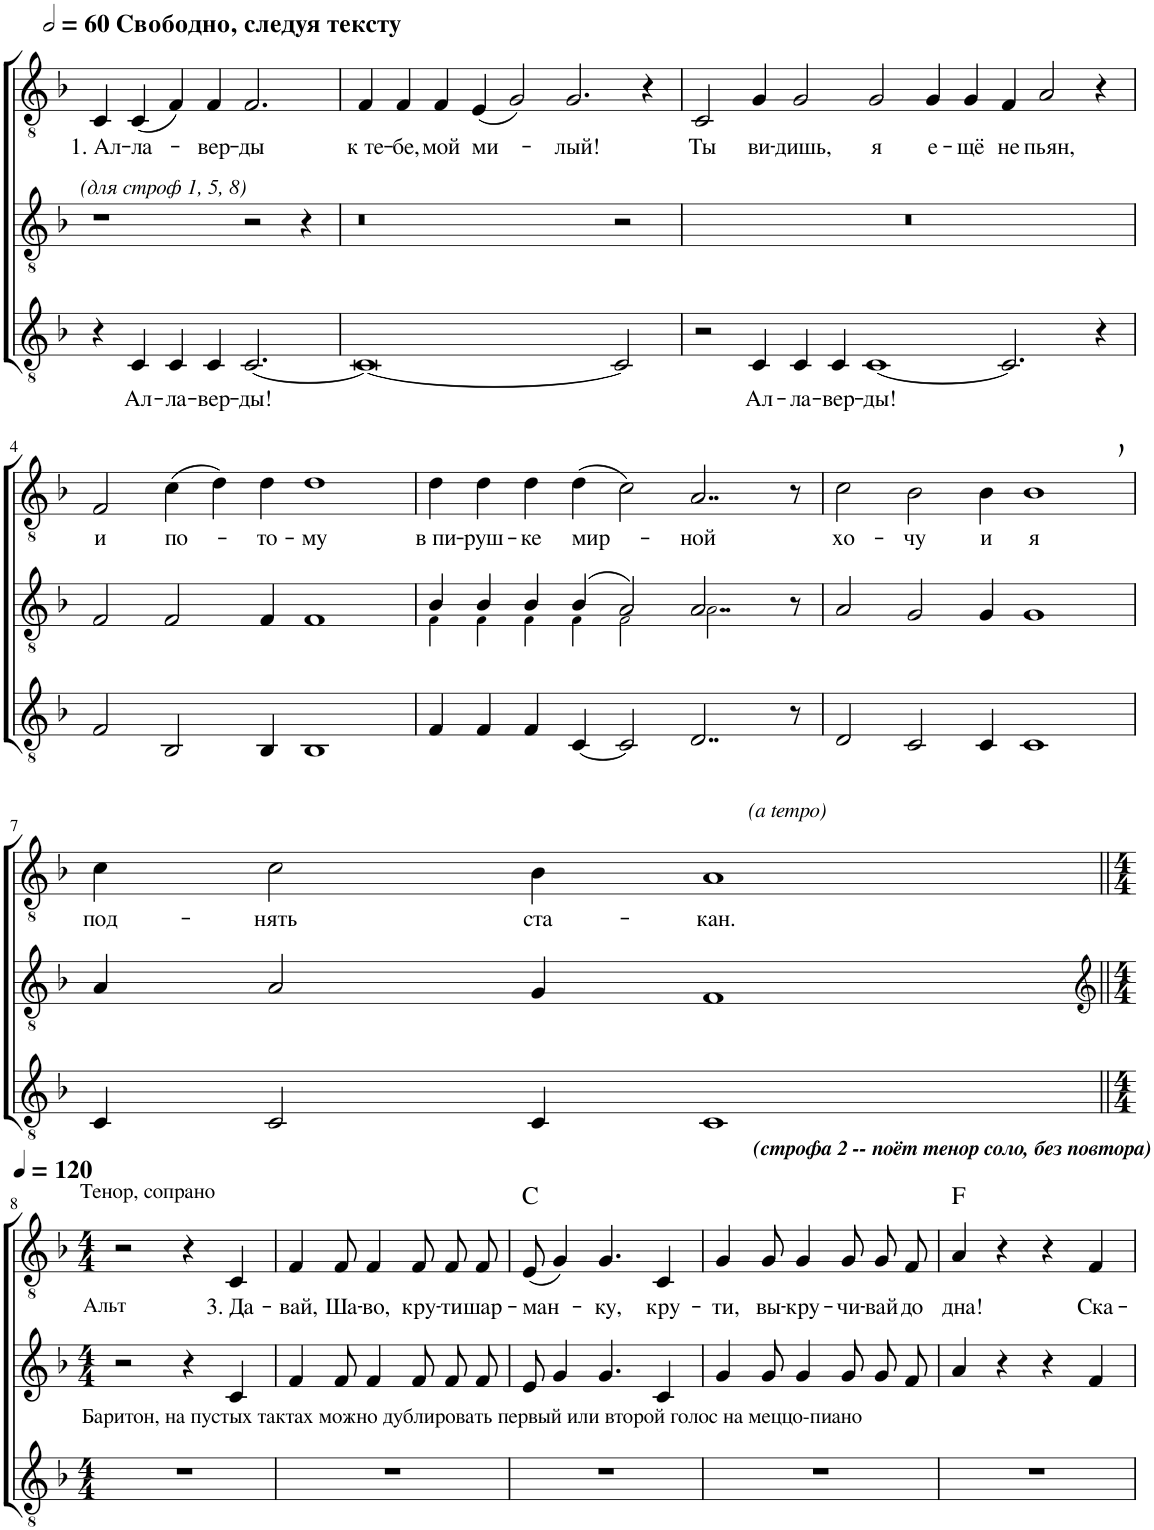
**kern	**text	**kern	**kern	**text	**harte
*part3	*part3	*part2	*part1	*part1	*part1
*staff3	*staff3	*staff2	*staff1	*staff1	*
*I"Голос	*	*I"Голос	*I"Голос	*	*
*clefGv2	*	*clefGv2	*clefGv2	*	*
*Trd4c7	*	*	*	*	*
*k[b-]	*	*k[b-]	*k[b-]	*	*
*M8/4	*	*M8/4	*M8/4	*	*
*MM120	*	*MM120	*MM120	*	*
=1	=1	=1	=1	=1	=1
!	!	!	!LO:TX:a:B:t=Свободно, следуя тексту	!	!
!	!	!	!LO:TX:b:i:t=(для строф 1, 5, 8)	!	!
!	!	!	!	!LO:LY:b	!
4r	.	1r	4C/	1. Ал-	.
!	!LO:LY:b	!	!	!LO:LY:b	!
4C/	Ал-	.	(4C/	-ла-	.
!	!LO:LY:b	!	!	!	!
4C/	-ла-	.	4F/)	.	.
!	!LO:LY:b	!	!	!LO:LY:b	!
4C/	-вер-	.	4F/	-вер-	.
!	!LO:LY:b	!	!	!LO:LY:b	!
[2.C/	-ды!	2r	2.F/	-ды	.
.	.	4r	.	.	.
=2	=2	=2	=2	=2	=2
!	!	!	!	!LO:LY:b	!
0C_	.	0r	4F/	к те-	.
!	!	!	!	!LO:LY:b	!
.	.	.	4F/	-бе,	.
!	!	!	!	!LO:LY:b	!
.	.	.	4F/	мой	.
!	!	!	!	!LO:LY:b	!
.	.	.	(4E/	ми-	.
.	.	.	2G/)	.	.
!	!	!	!	!LO:LY:b	!
.	.	.	[2G/	-лый!	.
2C/]	.	2r	4ryy	.	.
.	.	.	4r	.	.
=3	=3	=3	=3	=3	=3
!	!	!	!	!LO:LY:b	!
2r	.	0r	2C/	Ты	.
!	!LO:LY:b	!	!	!	!
4C/	Ал-	.	4G/]	.	.
!	!LO:LY:b	!	!	!LO:LY:b	!
4C/	-ла-	.	4G/	ви-	.
!	!LO:LY:b	!	!	!LO:LY:b	!
4C/	-вер-	.	2G/	-дишь,	.
!	!LO:LY:b	!	!	!	!
[2.C	-ды!	.	.	.	.
!	!	!	!	!LO:LY:b	!
.	.	.	2G/	я	.
!	!	!	!	!LO:LY:b	!
4ryy	.	1.ryy	4G/	е-	.
!	!	!	!	!LO:LY:b	!
2.C/]	.	.	4G/	-щё	.
!	!	!	!	!LO:LY:b	!
.	.	.	4F/	не	.
!	!	!	!	!LO:LY:b	!
.	.	.	2A/	пьян,	.
4r	.	.	.	.	.
4ryy	.	.	4r	.	.
!!LO:LB:g=z
=4	=4	=4	=4	=4	=4
!	!	!	!	!LO:LY:b	!
2F/	.	2F/	2F/	и	.
!	!	!	!	!LO:LY:b	!
4C_	.	2F/	(4c\	по-	.
2BB-/	.	.	4d\)	.	.
!	!	!	!	!LO:LY:b	!
.	.	4F/	4d\	-то-	.
!	!	!	!	!LO:LY:b	!
4BB-/	.	[2.F	[2.d	-му	.
[2.BB-	.	.	.	.	.
.	.	4ryy	4ryy	.	.
=5	=5	=5	=5	=5	=5
*	*	*^	*	*	*
!	!	!	!	!	!LO:LY:b	!
4F/	.	4B-/	4F\	4d\	в пи-	.
4BB-]	.	4F]	4F\	4d]	.	.
!	!	!	!	!	!LO:LY:b	!
4F/	.	4B-/	4F\	4d\	-руш-	.
!	!	!	!	!	!LO:LY:b	!
4F/	.	4B-/	4F\	4d\	-ке	.
!	!	!	!	!	!LO:LY:b	!
[4C/	.	(4B-/	2F\	(4d\	мир-	.
2C/]	.	2A/)	.	2c\)	.	.
.	.	.	[2A\	.	.	.
!	!	!	!	!	!LO:LY:b	!
[2D/	.	[2A/	.	[2A/	-ной	.
.	.	.	2ryy	.	.	.
8ryy	.	8ryy	.	8ryy	.	.
8r	.	8r	.	8r	.	.
*	*	*v	*v	*	*	*
=6	=6	=6	=6	=6	=6
!	!	!	!	!LO:LY:b	!
2D/	.	2A/	2c\	хо-	.
4.D/]	.	4.A/]	4.A/]	.	.
!	!	!	!	!LO:LY:b	!
2C/	.	4.A\]	2B-\	-чу	.
.	.	2G/	.	.	.
!	!	!	!	!LO:LY:b	!
4C/	.	.	4B-\	и	.
!	!	!	!	!LO:LY:b	!
[2.C	.	.	[2.B-	я	.
.	.	4G/	.	.	.
.	.	[2.G	.	.	.
4.ryy	.	.	4.ryy	.	.
!!LO:LB:g=z
=7	=7	=7	=7	=7	=7
!	!	!	!	!LO:LY:b	!
4C/	.	4A/	4c\	под-	.
4C]	.	4G]	4B-,]	.	.
!	!	!	!	!LO:LY:b	!
2C/	.	2A/	2c\	-нять	.
!	!	!	!LO:TX:a:i:t=(a tempo)	!	!
!	!	!	!	!LO:LY:b	!
4C/	.	4G/	4B-\	ста-	.
!	!	!	!	!LO:LY:b	!
1C	.	1F	1A	-кан.	.
!!LO:LB:g=z
=8||	=8||	=8||	=8||	=8||	=8||
*	*	*clefG2	*	*	*
*M4/4	*	*M4/4	*M4/4	*	*
*	*	*	*MM120	*	*
!	!	!	!LO:TX:a:Bi:t=(строфа 2 -- поёт тенор соло, без повтора)	!	!
!	!	!	!LO:TX:a:t=Тенор, сопрано	!	!
!	!	!LO:TX:a:t=Альт	!	!	!
!LO:TX:a:t=Баритон, на пустых тактах можно дублировать первый или второй голос на меццо-пиано	!	!	!	!	!
1r	.	2r	2r	.	.
.	.	4r	4r	.	.
!	!	!	!	!LO:LY:b	!
.	.	4c/	4C/	3. Да-	.
=9	=9	=9	=9	=9	=9
!	!	!	!	!LO:LY:b	!
1r	.	4f/	4F/	-вай,	.
!	!	!	!	!LO:LY:b	!
.	.	8f/	8F/	Ша-	.
!	!	!	!	!LO:LY:b	!
.	.	4f/	4F/	-во,	.
!	!	!	!	!LO:LY:b	!
.	.	8f/	8F/	кру-	.
!	!	!	!	!LO:LY:b	!
.	.	8f/L	8F/L	-ти	.
!	!	!	!	!LO:LY:b	!
.	.	8f/J	8F/J	шар-	.
=10	=10	=10	=10	=10	=10
!	!	!	!	!LO:LY:b	!
1r	.	8e/	(8E/	-ман-	C:maj
.	.	4g/	4G/)	.	.
!	!	!	!	!LO:LY:b	!
.	.	4.g/	4.G/	-ку,	.
!	!	!	!	!LO:LY:b	!
.	.	4c/	4C/	кру-	.
=11	=11	=11	=11	=11	=11
!	!	!	!	!LO:LY:b	!
1r	.	4g/	4G/	-ти,	.
!	!	!	!	!LO:LY:b	!
.	.	8g/	8G/	вы-	.
!	!	!	!	!LO:LY:b	!
.	.	4g/	4G/	-кру-	.
!	!	!	!	!LO:LY:b	!
.	.	8g/	8G/	-чи-	.
!	!	!	!	!LO:LY:b	!
.	.	8g/L	8G/L	-вай	.
!	!	!	!	!LO:LY:b	!
.	.	8f/J	8F/J	до	.
=12	=12	=12	=12	=12	=12
!	!	!	!	!LO:LY:b	!
1r	.	4a/	4A/	дна!	F:maj
.	.	4r	4r	.	.
.	.	4r	4r	.	.
!	!	!	!	!LO:LY:b	!
.	.	4f/	4F/	Ска-	.
=	=	=	=	=	=
*-	*-	*-	*-	*-	*-
